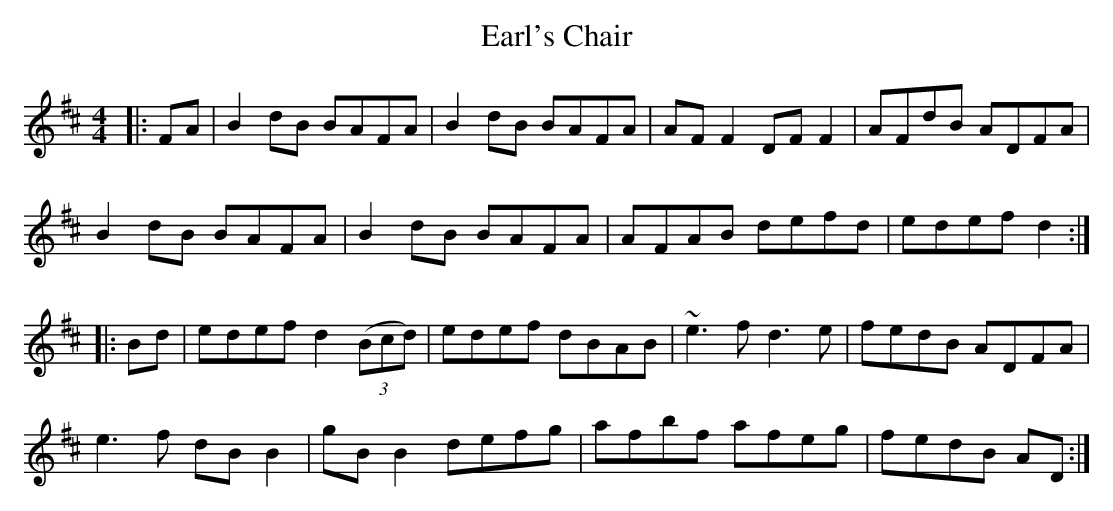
X:1
T:Earl's Chair
M:4/4
L:1/8
K:D
|:FA|B2dB BAFA|B2dB BAFA|AFF2 DFF2|AFdB ADFA|
B2dB BAFA|B2dB BAFA|AFAB defd|edef d2:|
|:Bd|edef d2 ((3Bcd)|edef dBAB|~e3f d3e|fedB ADFA|
e3f dBB2|gBB2 defg|afbf afeg|fedB AD:|
